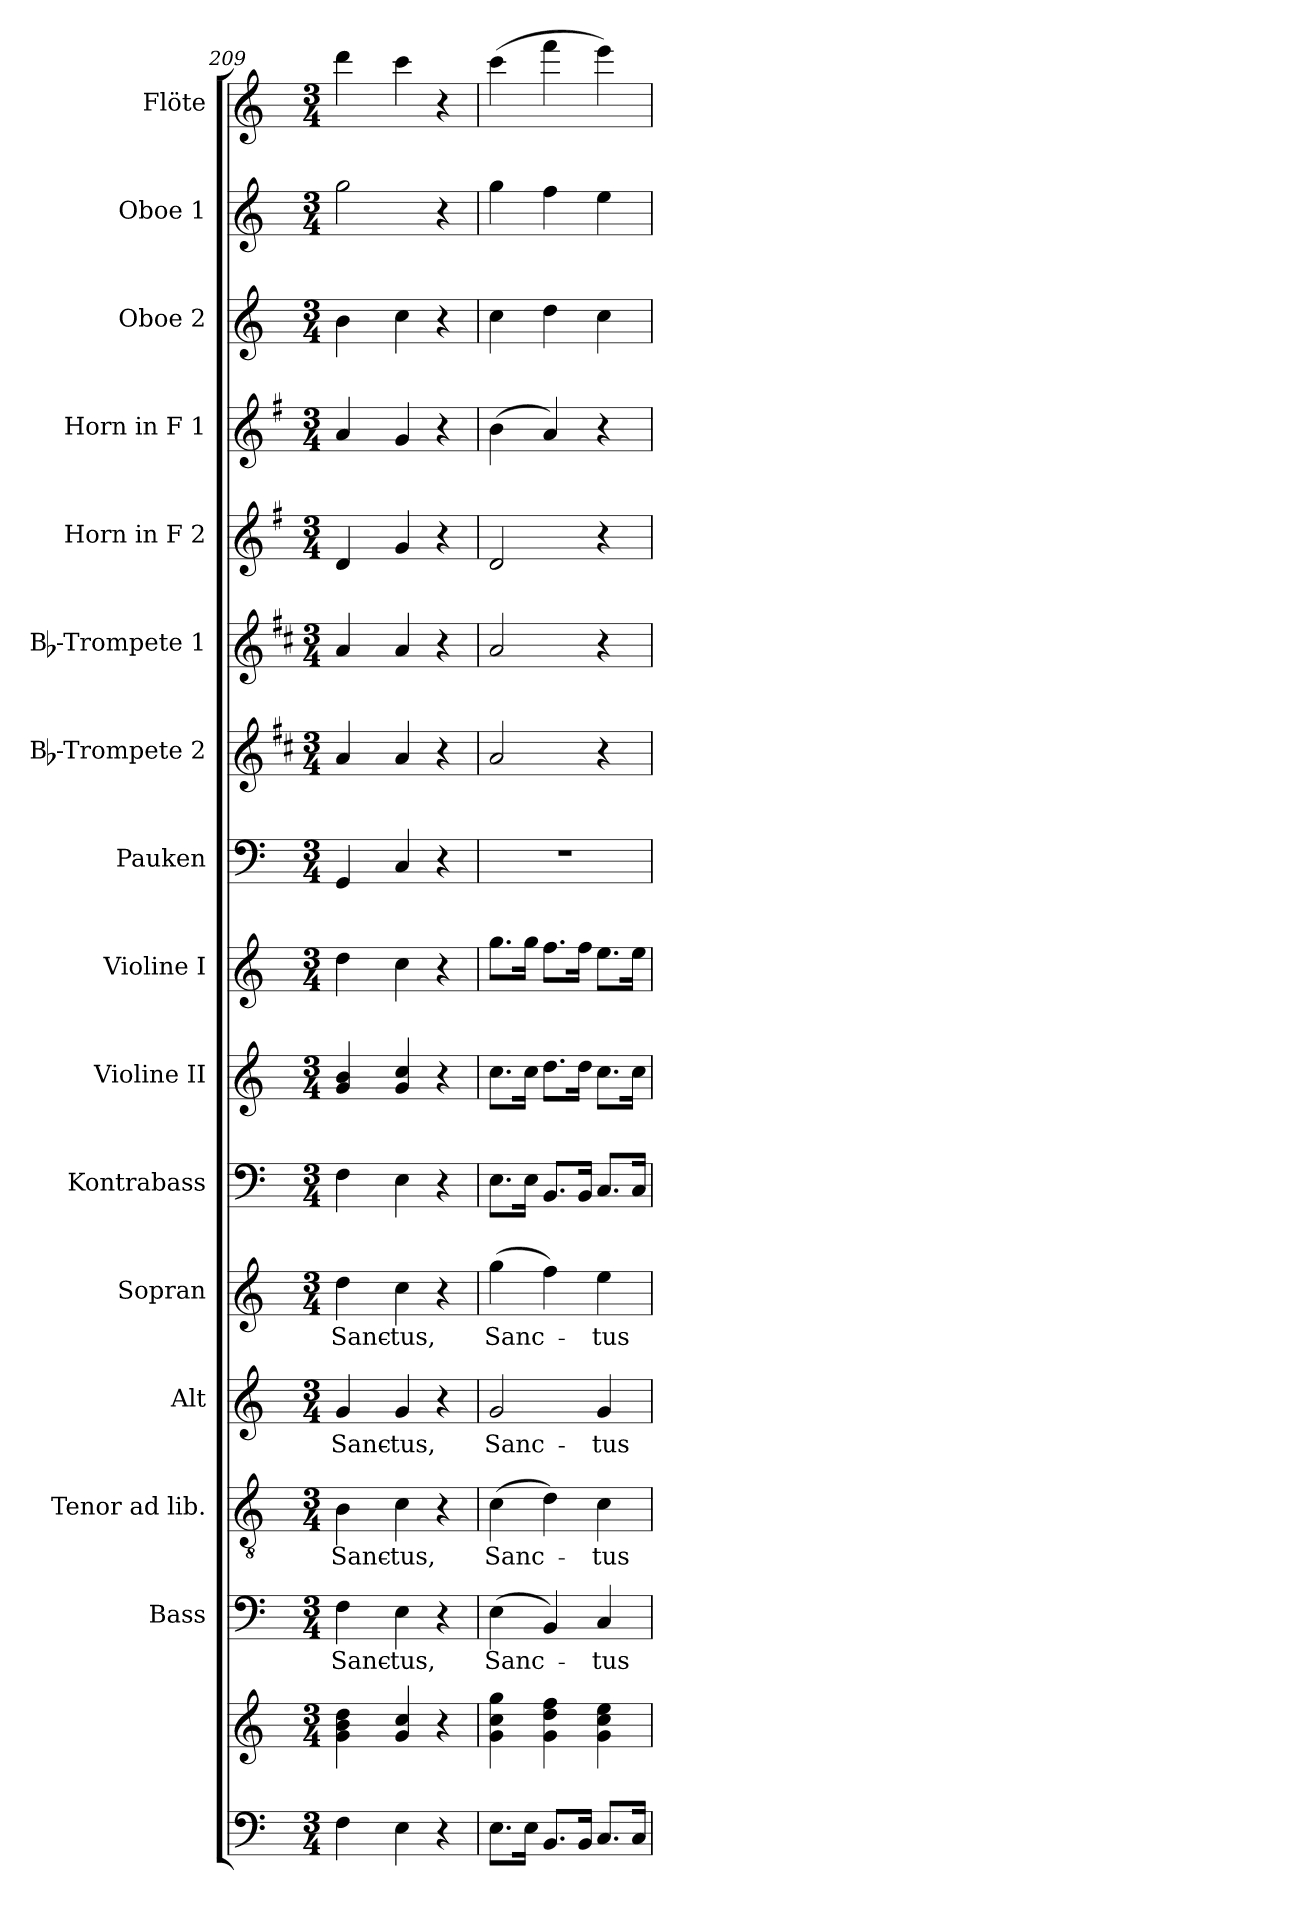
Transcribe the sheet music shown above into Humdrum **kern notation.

**kern	**kern	**kern	**text	**kern	**text	**kern	**text	**kern	**text	**kern	**kern	**kern	**kern	**kern	**kern	**kern	**kern	**kern	**kern	**kern
*part16	*part16	*part15	*part15	*part14	*part14	*part13	*part13	*part12	*part12	*part11	*part10	*part9	*part8	*part7	*part6	*part5	*part4	*part3	*part2	*part1
*staff17	*staff16	*staff15	*staff15	*staff14	*staff14	*staff13	*staff13	*staff12	*staff12	*staff11	*staff10	*staff9	*staff8	*staff7	*staff6	*staff5	*staff4	*staff3	*staff2	*staff1
*	*	*I"Bass	*	*I"Tenor ad lib.	*	*I"Alt	*	*I"Sopran	*	*I"Kontrabass	*I"Violine II	*I"Violine I	*I"Pauken	*I"Bb-Trompete 2	*I"Bb-Trompete 1	*I"Horn in F 2	*I"Horn in F 1	*I"Oboe 2	*I"Oboe 1	*I"Flöte
*	*	*I'B.	*	*I'T.	*	*I'A.	*	*I'S.	*	*I'Kb.	*I'Vl. II	*I'Vl. I	*I'Pk.	*I'Bb Trp. 2	*I'Bb Trp. 1	*	*	*I'Ob. 2	*I'Ob. 1	*I'Fl.
*clefF4	*clefG2	*clefF4	*	*clefGv2	*	*clefG2	*	*clefG2	*	*clefF4	*clefG2	*clefG2	*clefF4	*clefG2	*clefG2	*clefG2	*clefG2	*clefG2	*clefG2	*clefG2
*	*	*	*	*	*	*	*	*	*	*ITrd7c12	*	*	*	*ITrd1c2	*ITrd1c2	*ITrd4c7	*ITrd4c7	*	*	*
*k[]	*k[]	*k[]	*	*k[]	*	*k[]	*	*k[]	*	*k[]	*k[]	*k[]	*k[]	*k[]	*k[]	*k[]	*k[]	*k[]	*k[]	*k[]
*C:	*C:	*C:	*	*C:	*	*C:	*	*C:	*	*C:	*C:	*C:	*C:	*C:	*C:	*C:	*C:	*C:	*C:	*C:
*M3/4	*M3/4	*M3/4	*	*M3/4	*	*M3/4	*	*M3/4	*	*M3/4	*M3/4	*M3/4	*M3/4	*M3/4	*M3/4	*M3/4	*M3/4	*M3/4	*M3/4	*M3/4
=209	=209	=209	=209	=209	=209	=209	=209	=209	=209	=209	=209	=209	=209	=209	=209	=209	=209	=209	=209	=209
!	!	!	!LO:LY:b	!	!LO:LY:b	!	!LO:LY:b	!	!LO:LY:b	!	!	!	!	!	!	!	!	!	!	!
4F\	4g\ 4b\ 4dd\	4F\	Sanc-	4B\	Sanc-	4g/	Sanc-	4dd\	Sanc-	4FF\	4g/ 4b/	4dd\	4GG/	4g/	4g/	4G/	4d/	4b\	2gg\	4ddd\
!	!	!	!LO:LY:b	!	!LO:LY:b	!	!LO:LY:b	!	!LO:LY:b	!	!	!	!	!	!	!	!	!	!	!
4E\	4g/ 4cc/	4E\	-tus,	4c\	-tus,	4g/	-tus,	4cc\	-tus,	4EE\	4g/ 4cc/	4cc\	4C/	4g/	4g/	4c/	4c/	4cc\	.	4ccc\
4r	4r	4r	.	4r	.	4r	.	4r	.	4r	4r	4r	4r	4r	4r	4r	4r	4r	4r	4r
=210	=210	=210	=210	=210	=210	=210	=210	=210	=210	=210	=210	=210	=210	=210	=210	=210	=210	=210	=210	=210
!	!	!	!LO:LY:b	!	!LO:LY:b	!	!LO:LY:b	!	!LO:LY:b	!	!	!	!	!	!	!	!	!	!	!
8.E\L	4g\ 4cc\ 4gg\	(>4E\	Sanc-	(>4c\	Sanc-	2g/	Sanc-	(>4gg\	Sanc-	8.EE\L	8.cc\L	8.gg\L	2.r	2g/	2g/	2G/	(>4e\	4cc\	4gg\	(>4ccc\
16E\Jk	.	.	.	.	.	.	.	.	.	16EE\Jk	16cc\Jk	16gg\Jk	.	.	.	.	.	.	.	.
8.BB/L	4g\ 4dd\ 4ff\	4BB/)	.	4d\)	.	.	.	4ff\)	.	8.BBB/L	8.dd\L	8.ff\L	.	.	.	.	4d/)	4dd\	4ff\	4fff\
16BB/Jk	.	.	.	.	.	.	.	.	.	16BBB/Jk	16dd\Jk	16ff\Jk	.	.	.	.	.	.	.	.
!	!	!	!LO:LY:b	!	!LO:LY:b	!	!LO:LY:b	!	!LO:LY:b	!	!	!	!	!	!	!	!	!	!	!
8.C/L	4g\ 4cc\ 4ee\	4C/	-tus	4c\	-tus	4g/	-tus	4ee\	-tus	8.CC/L	8.cc\L	8.ee\L	.	4r	4r	4r	4r	4cc\	4ee\	4eee\)
16C/Jk	.	.	.	.	.	.	.	.	.	16CC/Jk	16cc\Jk	16ee\Jk	.	.	.	.	.	.	.	.
=	=	=	=	=	=	=	=	=	=	=	=	=	=	=	=	=	=	=	=	=
*-	*-	*-	*-	*-	*-	*-	*-	*-	*-	*-	*-	*-	*-	*-	*-	*-	*-	*-	*-	*-
